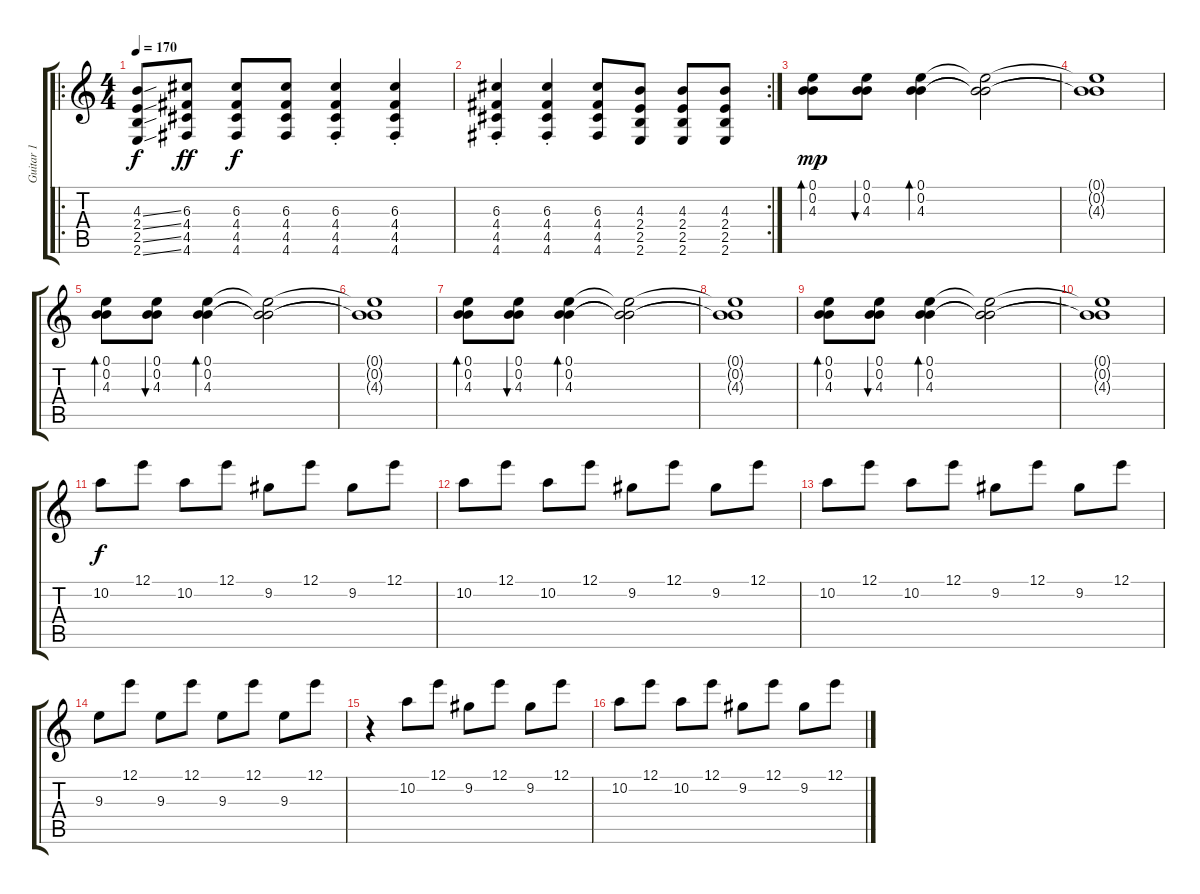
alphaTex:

\track ("Guitar 1" "Guitar 1") {instrument distortionguitar}
\staff {score tabs}
\tuning (E4 B3 G3 D3 A2 D2) {hide}
\ro
\ts (4 4)
\tempo 170
\clef g2
\ks c
(4.3{ss} 2.4{ss} 2.5{ss} 2.6{ss}).8{dy f} (6.3 4.4 4.5 4.6).8{dy ff} (6.3 4.4 4.5 4.6).8{dy f} (6.3 4.4 4.5 4.6).8 (6.3{st} 4.4{st} 4.5{st} 4.6{st}).4 (6.3{st} 4.4{st} 4.5{st} 4.6{st}).4 |
\rc 2
(6.3{st} 4.4{st} 4.5{st} 4.6{st}).4 (6.3{st} 4.4{st} 4.5{st} 4.6{st}).4 (6.3 4.4 4.5 4.6).8 (4.3 2.4 2.5 2.6).8 (4.3 2.4 2.5 2.6).8 (4.3 2.4 2.5 2.6).8 |
(0.1 0.2 4.3).8{bd 60 dy mp instrument electricguitarclean} (0.1 0.2 4.3).8{bu 60} (0.1 0.2 4.3).4{bd 60} (0.1{t} 0.2{t} 4.3{t}).2 |
(0.1{t} 0.2{t} 4.3{t}).1 |
(0.1 0.2 4.3).8{bd 60} (0.1 0.2 4.3).8{bu 60} (0.1 0.2 4.3).4{bd 60} (0.1{t} 0.2{t} 4.3{t}).2 |
(0.1{t} 0.2{t} 4.3{t}).1 |
(0.1 0.2 4.3).8{bd 60} (0.1 0.2 4.3).8{bu 60} (0.1 0.2 4.3).4{bd 60} (0.1{t} 0.2{t} 4.3{t}).2 |
(0.1{t} 0.2{t} 4.3{t}).1 |
(0.1 0.2 4.3).8{bd 60} (0.1 0.2 4.3).8{bu 60} (0.1 0.2 4.3).4{bd 60} (0.1{t} 0.2{t} 4.3{t}).2 |
(0.1{t} 0.2{t} 4.3{t}).1 |
10.2.8{dy f instrument distortionguitar} 12.1.8 10.2.8 12.1.8 9.2.8 12.1.8 9.2.8 12.1.8 |
10.2.8 12.1.8 10.2.8 12.1.8 9.2.8 12.1.8 9.2.8 12.1.8 |
10.2.8 12.1.8 10.2.8 12.1.8 9.2.8 12.1.8 9.2.8 12.1.8 |
9.3.8 12.1.8 9.3.8 12.1.8 9.3.8 12.1.8 9.3.8 12.1.8 |
r.4 10.2.8 12.1.8 9.2.8 12.1.8 9.2.8 12.1.8 |
10.2.8 12.1.8 10.2.8 12.1.8 9.2.8 12.1.8 9.2.8 12.1.8
